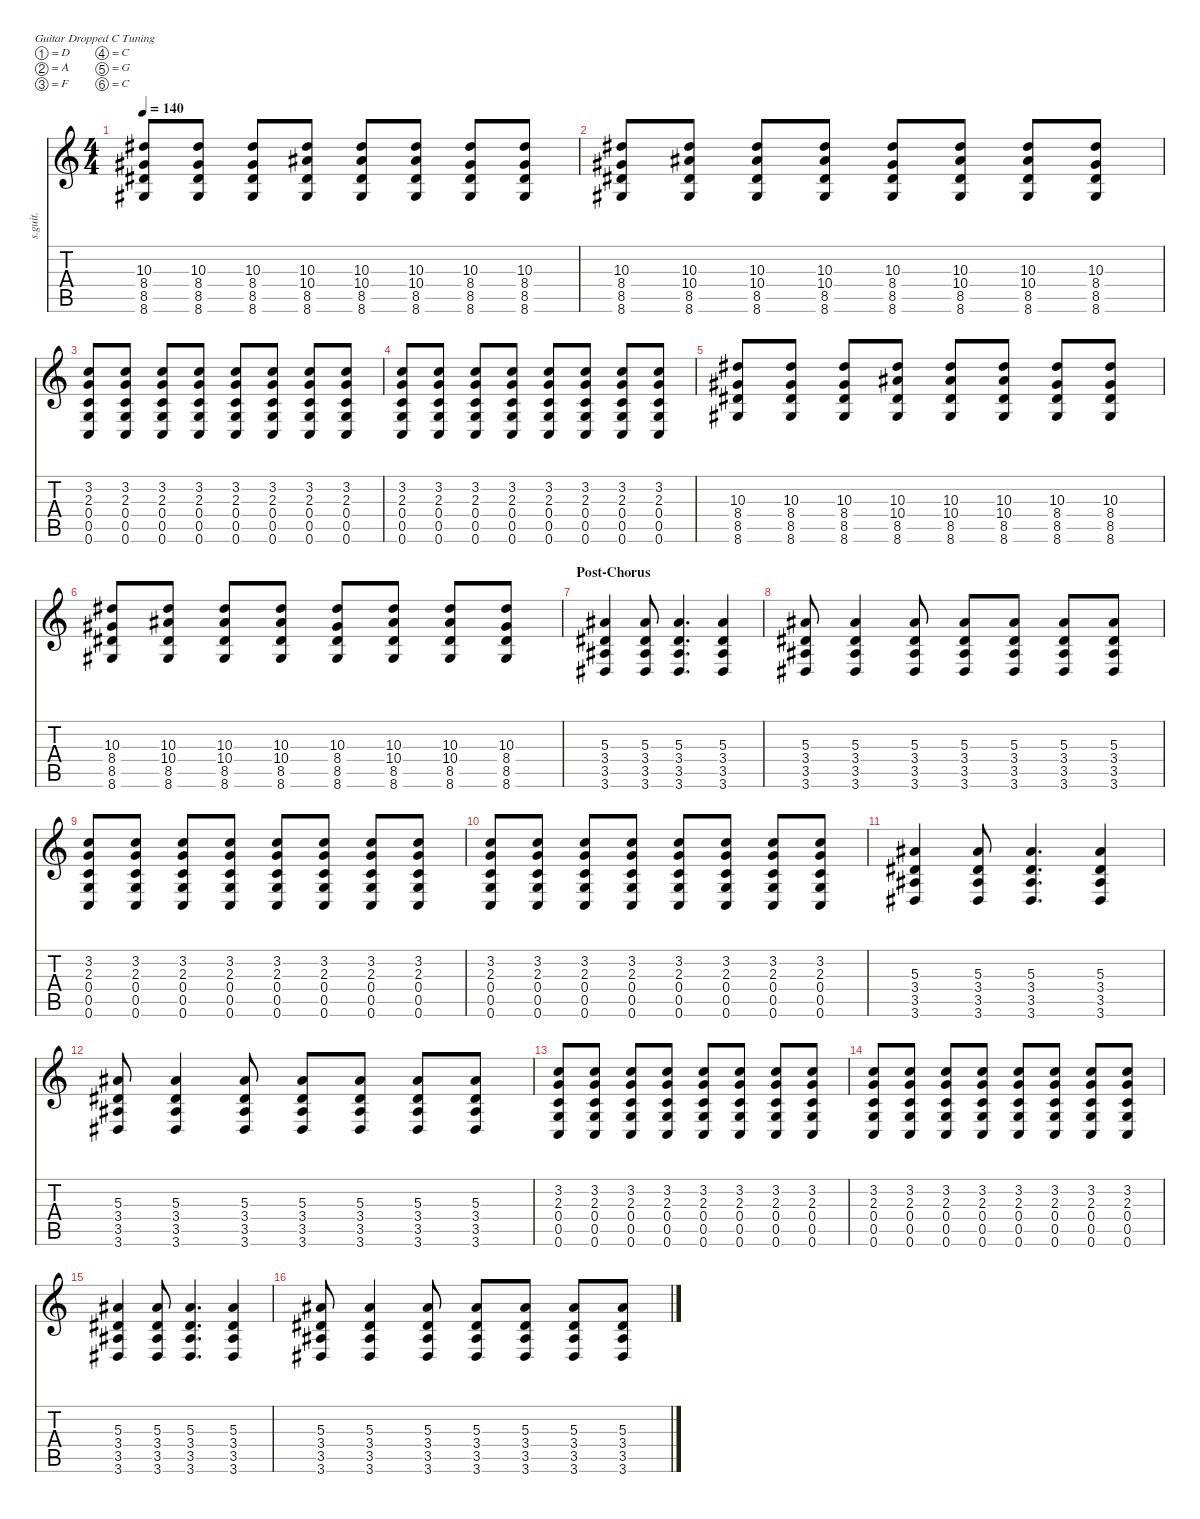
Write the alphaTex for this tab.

\defaultSystemsLayout 4
\hideDynamics
\bracketExtendMode nobrackets
\track ("Stephen Carpenter" "s.guit.") {instrument distortionguitar}
\staff {score tabs}
\tuning (D4 A3 F3 C3 G2 C2)
\ts (4 4)
\tempo 140
\clef g2
\ks c
(10.3{acc #} 8.4{acc #} 8.5{acc #} 8.6{acc #}).8{lyrics (0 "") lyrics (1 "") lyrics (2 "") lyrics (3 "") lyrics (4 "") dy fff} (10.3{acc #} 8.4{acc #} 8.5{acc #} 8.6{acc #}).8{lyrics (0 "") lyrics (1 "") lyrics (2 "") lyrics (3 "") lyrics (4 "")} (10.3{acc #} 8.4{acc #} 8.5{acc #} 8.6{acc #}).8{lyrics (0 "") lyrics (1 "") lyrics (2 "") lyrics (3 "") lyrics (4 "")} (10.3{acc #} 10.4{acc #} 8.5{acc #} 8.6{acc #}).8{lyrics (0 "") lyrics (1 "") lyrics (2 "") lyrics (3 "") lyrics (4 "")} (10.3{acc #} 10.4{acc #} 8.5{acc #} 8.6{acc #}).8{lyrics (0 "") lyrics (1 "") lyrics (2 "") lyrics (3 "") lyrics (4 "")} (10.3{acc #} 10.4{acc #} 8.5{acc #} 8.6{acc #}).8{lyrics (0 "") lyrics (1 "") lyrics (2 "") lyrics (3 "") lyrics (4 "")} (10.3{acc #} 8.4{acc #} 8.5{acc #} 8.6{acc #}).8{lyrics (0 "") lyrics (1 "") lyrics (2 "") lyrics (3 "") lyrics (4 "")} (10.3{acc #} 8.4{acc #} 8.5{acc #} 8.6{acc #}).8{lyrics (0 "") lyrics (1 "") lyrics (2 "") lyrics (3 "") lyrics (4 "")} |
(10.3{acc #} 8.4{acc #} 8.5{acc #} 8.6{acc #}).8{lyrics (0 "") lyrics (1 "") lyrics (2 "") lyrics (3 "") lyrics (4 "")} (10.3{acc #} 10.4{acc #} 8.5{acc #} 8.6{acc #}).8{lyrics (0 "") lyrics (1 "") lyrics (2 "") lyrics (3 "") lyrics (4 "")} (10.3{acc #} 10.4{acc #} 8.5{acc #} 8.6{acc #}).8{lyrics (0 "") lyrics (1 "") lyrics (2 "") lyrics (3 "") lyrics (4 "")} (10.3{acc #} 10.4{acc #} 8.5{acc #} 8.6{acc #}).8{lyrics (0 "") lyrics (1 "") lyrics (2 "") lyrics (3 "") lyrics (4 "")} (10.3{acc #} 8.4{acc #} 8.5{acc #} 8.6{acc #}).8{lyrics (0 "") lyrics (1 "") lyrics (2 "") lyrics (3 "") lyrics (4 "")} (10.3{acc #} 10.4{acc #} 8.5{acc #} 8.6{acc #}).8{lyrics (0 "") lyrics (1 "") lyrics (2 "") lyrics (3 "") lyrics (4 "")} (10.3{acc #} 10.4{acc #} 8.5{acc #} 8.6{acc #}).8{lyrics (0 "") lyrics (1 "") lyrics (2 "") lyrics (3 "") lyrics (4 "")} (10.3{acc #} 8.4{acc #} 8.5{acc #} 8.6{acc #}).8{lyrics (0 "") lyrics (1 "") lyrics (2 "") lyrics (3 "") lyrics (4 "")} |
(3.2 2.3 0.4 0.5 0.6).8{lyrics (0 "") lyrics (1 "") lyrics (2 "") lyrics (3 "") lyrics (4 "")} (3.2 2.3 0.4 0.5 0.6).8{lyrics (0 "") lyrics (1 "") lyrics (2 "") lyrics (3 "") lyrics (4 "")} (3.2 2.3 0.4 0.5 0.6).8{lyrics (0 "") lyrics (1 "") lyrics (2 "") lyrics (3 "") lyrics (4 "")} (3.2 2.3 0.4 0.5 0.6).8{lyrics (0 "") lyrics (1 "") lyrics (2 "") lyrics (3 "") lyrics (4 "")} (3.2 2.3 0.4 0.5 0.6).8{lyrics (0 "") lyrics (1 "") lyrics (2 "") lyrics (3 "") lyrics (4 "")} (3.2 2.3 0.4 0.5 0.6).8{lyrics (0 "") lyrics (1 "") lyrics (2 "") lyrics (3 "") lyrics (4 "")} (3.2 2.3 0.4 0.5 0.6).8{lyrics (0 "") lyrics (1 "") lyrics (2 "") lyrics (3 "") lyrics (4 "")} (3.2 2.3 0.4 0.5 0.6).8{lyrics (0 "") lyrics (1 "") lyrics (2 "") lyrics (3 "") lyrics (4 "")} |
(3.2 2.3 0.4 0.5 0.6).8{lyrics (0 "") lyrics (1 "") lyrics (2 "") lyrics (3 "") lyrics (4 "")} (3.2 2.3 0.4 0.5 0.6).8{lyrics (0 "") lyrics (1 "") lyrics (2 "") lyrics (3 "") lyrics (4 "")} (3.2 2.3 0.4 0.5 0.6).8{lyrics (0 "") lyrics (1 "") lyrics (2 "") lyrics (3 "") lyrics (4 "")} (3.2 2.3 0.4 0.5 0.6).8{lyrics (0 "") lyrics (1 "") lyrics (2 "") lyrics (3 "") lyrics (4 "")} (3.2 2.3 0.4 0.5 0.6).8{lyrics (0 "") lyrics (1 "") lyrics (2 "") lyrics (3 "") lyrics (4 "")} (3.2 2.3 0.4 0.5 0.6).8{lyrics (0 "") lyrics (1 "") lyrics (2 "") lyrics (3 "") lyrics (4 "")} (3.2 2.3 0.4 0.5 0.6).8{lyrics (0 "") lyrics (1 "") lyrics (2 "") lyrics (3 "") lyrics (4 "")} (3.2 2.3 0.4 0.5 0.6).8{lyrics (0 "") lyrics (1 "") lyrics (2 "") lyrics (3 "") lyrics (4 "")} |
(10.3{acc #} 8.4{acc #} 8.5{acc #} 8.6{acc #}).8{lyrics (0 "") lyrics (1 "") lyrics (2 "") lyrics (3 "") lyrics (4 "")} (10.3{acc #} 8.4{acc #} 8.5{acc #} 8.6{acc #}).8{lyrics (0 "") lyrics (1 "") lyrics (2 "") lyrics (3 "") lyrics (4 "")} (10.3{acc #} 8.4{acc #} 8.5{acc #} 8.6{acc #}).8{lyrics (0 "") lyrics (1 "") lyrics (2 "") lyrics (3 "") lyrics (4 "")} (10.3{acc #} 10.4{acc #} 8.5{acc #} 8.6{acc #}).8{lyrics (0 "") lyrics (1 "") lyrics (2 "") lyrics (3 "") lyrics (4 "")} (10.3{acc #} 10.4{acc #} 8.5{acc #} 8.6{acc #}).8{lyrics (0 "") lyrics (1 "") lyrics (2 "") lyrics (3 "") lyrics (4 "")} (10.3{acc #} 10.4{acc #} 8.5{acc #} 8.6{acc #}).8{lyrics (0 "") lyrics (1 "") lyrics (2 "") lyrics (3 "") lyrics (4 "")} (10.3{acc #} 8.4{acc #} 8.5{acc #} 8.6{acc #}).8{lyrics (0 "") lyrics (1 "") lyrics (2 "") lyrics (3 "") lyrics (4 "")} (10.3{acc #} 8.4{acc #} 8.5{acc #} 8.6{acc #}).8{lyrics (0 "") lyrics (1 "") lyrics (2 "") lyrics (3 "") lyrics (4 "")} |
(10.3{acc #} 8.4{acc #} 8.5{acc #} 8.6{acc #}).8{lyrics (0 "") lyrics (1 "") lyrics (2 "") lyrics (3 "") lyrics (4 "")} (10.3{acc #} 10.4{acc #} 8.5{acc #} 8.6{acc #}).8{lyrics (0 "") lyrics (1 "") lyrics (2 "") lyrics (3 "") lyrics (4 "")} (10.3{acc #} 10.4{acc #} 8.5{acc #} 8.6{acc #}).8{lyrics (0 "") lyrics (1 "") lyrics (2 "") lyrics (3 "") lyrics (4 "")} (10.3{acc #} 10.4{acc #} 8.5{acc #} 8.6{acc #}).8{lyrics (0 "") lyrics (1 "") lyrics (2 "") lyrics (3 "") lyrics (4 "")} (10.3{acc #} 8.4{acc #} 8.5{acc #} 8.6{acc #}).8{lyrics (0 "") lyrics (1 "") lyrics (2 "") lyrics (3 "") lyrics (4 "")} (10.3{acc #} 10.4{acc #} 8.5{acc #} 8.6{acc #}).8{lyrics (0 "") lyrics (1 "") lyrics (2 "") lyrics (3 "") lyrics (4 "")} (10.3{acc #} 10.4{acc #} 8.5{acc #} 8.6{acc #}).8{lyrics (0 "") lyrics (1 "") lyrics (2 "") lyrics (3 "") lyrics (4 "")} (10.3{acc #} 8.4{acc #} 8.5{acc #} 8.6{acc #}).8{lyrics (0 "") lyrics (1 "") lyrics (2 "") lyrics (3 "") lyrics (4 "")} |
\section ("" "Post-Chorus")
(5.3{acc #} 3.4{acc #} 3.5{acc #} 3.6{acc #}).4{lyrics (0 "") lyrics (1 "") lyrics (2 "") lyrics (3 "") lyrics (4 "")} (5.3{acc #} 3.4{acc #} 3.5{acc #} 3.6{acc #}).8{lyrics (0 "") lyrics (1 "") lyrics (2 "") lyrics (3 "") lyrics (4 "")} (5.3{acc #} 3.4{acc #} 3.5{acc #} 3.6{acc #}).4{d lyrics (0 "") lyrics (1 "") lyrics (2 "") lyrics (3 "") lyrics (4 "")} (5.3{acc #} 3.4{acc #} 3.5{acc #} 3.6{acc #}).4{lyrics (0 "") lyrics (1 "") lyrics (2 "") lyrics (3 "") lyrics (4 "")} |
(5.3{acc #} 3.4{acc #} 3.5{acc #} 3.6{acc #}).8{lyrics (0 "") lyrics (1 "") lyrics (2 "") lyrics (3 "") lyrics (4 "")} (5.3{acc #} 3.4{acc #} 3.5{acc #} 3.6{acc #}).4{lyrics (0 "") lyrics (1 "") lyrics (2 "") lyrics (3 "") lyrics (4 "")} (5.3{acc #} 3.4{acc #} 3.5{acc #} 3.6{acc #}).8{lyrics (0 "") lyrics (1 "") lyrics (2 "") lyrics (3 "") lyrics (4 "")} (5.3{acc #} 3.4{acc #} 3.5{acc #} 3.6{acc #}).8{lyrics (0 "") lyrics (1 "") lyrics (2 "") lyrics (3 "") lyrics (4 "")} (5.3{acc #} 3.4{acc #} 3.5{acc #} 3.6{acc #}).8{lyrics (0 "") lyrics (1 "") lyrics (2 "") lyrics (3 "") lyrics (4 "")} (5.3{acc #} 3.4{acc #} 3.5{acc #} 3.6{acc #}).8{lyrics (0 "") lyrics (1 "") lyrics (2 "") lyrics (3 "") lyrics (4 "")} (5.3{acc #} 3.4{acc #} 3.5{acc #} 3.6{acc #}).8{lyrics (0 "") lyrics (1 "") lyrics (2 "") lyrics (3 "") lyrics (4 "")} |
(3.2 2.3 0.4 0.5 0.6).8{lyrics (0 "") lyrics (1 "") lyrics (2 "") lyrics (3 "") lyrics (4 "")} (3.2 2.3 0.4 0.5 0.6).8{lyrics (0 "") lyrics (1 "") lyrics (2 "") lyrics (3 "") lyrics (4 "")} (3.2 2.3 0.4 0.5 0.6).8{lyrics (0 "") lyrics (1 "") lyrics (2 "") lyrics (3 "") lyrics (4 "")} (3.2 2.3 0.4 0.5 0.6).8{lyrics (0 "") lyrics (1 "") lyrics (2 "") lyrics (3 "") lyrics (4 "")} (3.2 2.3 0.4 0.5 0.6).8{lyrics (0 "") lyrics (1 "") lyrics (2 "") lyrics (3 "") lyrics (4 "")} (3.2 2.3 0.4 0.5 0.6).8{lyrics (0 "") lyrics (1 "") lyrics (2 "") lyrics (3 "") lyrics (4 "")} (3.2 2.3 0.4 0.5 0.6).8{lyrics (0 "") lyrics (1 "") lyrics (2 "") lyrics (3 "") lyrics (4 "")} (3.2 2.3 0.4 0.5 0.6).8{lyrics (0 "") lyrics (1 "") lyrics (2 "") lyrics (3 "") lyrics (4 "")} |
(3.2 2.3 0.4 0.5 0.6).8{lyrics (0 "") lyrics (1 "") lyrics (2 "") lyrics (3 "") lyrics (4 "")} (3.2 2.3 0.4 0.5 0.6).8{lyrics (0 "") lyrics (1 "") lyrics (2 "") lyrics (3 "") lyrics (4 "")} (3.2 2.3 0.4 0.5 0.6).8{lyrics (0 "") lyrics (1 "") lyrics (2 "") lyrics (3 "") lyrics (4 "")} (3.2 2.3 0.4 0.5 0.6).8{lyrics (0 "") lyrics (1 "") lyrics (2 "") lyrics (3 "") lyrics (4 "")} (3.2 2.3 0.4 0.5 0.6).8{lyrics (0 "") lyrics (1 "") lyrics (2 "") lyrics (3 "") lyrics (4 "")} (3.2 2.3 0.4 0.5 0.6).8{lyrics (0 "") lyrics (1 "") lyrics (2 "") lyrics (3 "") lyrics (4 "")} (3.2 2.3 0.4 0.5 0.6).8{lyrics (0 "") lyrics (1 "") lyrics (2 "") lyrics (3 "") lyrics (4 "")} (3.2 2.3 0.4 0.5 0.6).8{lyrics (0 "") lyrics (1 "") lyrics (2 "") lyrics (3 "") lyrics (4 "")} |
(5.3{acc #} 3.4{acc #} 3.5{acc #} 3.6{acc #}).4{lyrics (0 "") lyrics (1 "") lyrics (2 "") lyrics (3 "") lyrics (4 "")} (5.3{acc #} 3.4{acc #} 3.5{acc #} 3.6{acc #}).8{lyrics (0 "") lyrics (1 "") lyrics (2 "") lyrics (3 "") lyrics (4 "")} (5.3{acc #} 3.4{acc #} 3.5{acc #} 3.6{acc #}).4{d lyrics (0 "") lyrics (1 "") lyrics (2 "") lyrics (3 "") lyrics (4 "")} (5.3{acc #} 3.4{acc #} 3.5{acc #} 3.6{acc #}).4{lyrics (0 "") lyrics (1 "") lyrics (2 "") lyrics (3 "") lyrics (4 "")} |
(5.3{acc #} 3.4{acc #} 3.5{acc #} 3.6{acc #}).8{lyrics (0 "") lyrics (1 "") lyrics (2 "") lyrics (3 "") lyrics (4 "")} (5.3{acc #} 3.4{acc #} 3.5{acc #} 3.6{acc #}).4{lyrics (0 "") lyrics (1 "") lyrics (2 "") lyrics (3 "") lyrics (4 "")} (5.3{acc #} 3.4{acc #} 3.5{acc #} 3.6{acc #}).8{lyrics (0 "") lyrics (1 "") lyrics (2 "") lyrics (3 "") lyrics (4 "")} (5.3{acc #} 3.4{acc #} 3.5{acc #} 3.6{acc #}).8{lyrics (0 "") lyrics (1 "") lyrics (2 "") lyrics (3 "") lyrics (4 "")} (5.3{acc #} 3.4{acc #} 3.5{acc #} 3.6{acc #}).8{lyrics (0 "") lyrics (1 "") lyrics (2 "") lyrics (3 "") lyrics (4 "")} (5.3{acc #} 3.4{acc #} 3.5{acc #} 3.6{acc #}).8{lyrics (0 "") lyrics (1 "") lyrics (2 "") lyrics (3 "") lyrics (4 "")} (5.3{acc #} 3.4{acc #} 3.5{acc #} 3.6{acc #}).8{lyrics (0 "") lyrics (1 "") lyrics (2 "") lyrics (3 "") lyrics (4 "")} |
(3.2 2.3 0.4 0.5 0.6).8{lyrics (0 "") lyrics (1 "") lyrics (2 "") lyrics (3 "") lyrics (4 "")} (3.2 2.3 0.4 0.5 0.6).8{lyrics (0 "") lyrics (1 "") lyrics (2 "") lyrics (3 "") lyrics (4 "")} (3.2 2.3 0.4 0.5 0.6).8{lyrics (0 "") lyrics (1 "") lyrics (2 "") lyrics (3 "") lyrics (4 "")} (3.2 2.3 0.4 0.5 0.6).8{lyrics (0 "") lyrics (1 "") lyrics (2 "") lyrics (3 "") lyrics (4 "")} (3.2 2.3 0.4 0.5 0.6).8{lyrics (0 "") lyrics (1 "") lyrics (2 "") lyrics (3 "") lyrics (4 "")} (3.2 2.3 0.4 0.5 0.6).8{lyrics (0 "") lyrics (1 "") lyrics (2 "") lyrics (3 "") lyrics (4 "")} (3.2 2.3 0.4 0.5 0.6).8{lyrics (0 "") lyrics (1 "") lyrics (2 "") lyrics (3 "") lyrics (4 "")} (3.2 2.3 0.4 0.5 0.6).8{lyrics (0 "") lyrics (1 "") lyrics (2 "") lyrics (3 "") lyrics (4 "")} |
(3.2 2.3 0.4 0.5 0.6).8{lyrics (0 "") lyrics (1 "") lyrics (2 "") lyrics (3 "") lyrics (4 "")} (3.2 2.3 0.4 0.5 0.6).8{lyrics (0 "") lyrics (1 "") lyrics (2 "") lyrics (3 "") lyrics (4 "")} (3.2 2.3 0.4 0.5 0.6).8{lyrics (0 "") lyrics (1 "") lyrics (2 "") lyrics (3 "") lyrics (4 "")} (3.2 2.3 0.4 0.5 0.6).8{lyrics (0 "") lyrics (1 "") lyrics (2 "") lyrics (3 "") lyrics (4 "")} (3.2 2.3 0.4 0.5 0.6).8{lyrics (0 "") lyrics (1 "") lyrics (2 "") lyrics (3 "") lyrics (4 "")} (3.2 2.3 0.4 0.5 0.6).8{lyrics (0 "") lyrics (1 "") lyrics (2 "") lyrics (3 "") lyrics (4 "")} (3.2 2.3 0.4 0.5 0.6).8{lyrics (0 "") lyrics (1 "") lyrics (2 "") lyrics (3 "") lyrics (4 "")} (3.2 2.3 0.4 0.5 0.6).8{lyrics (0 "") lyrics (1 "") lyrics (2 "") lyrics (3 "") lyrics (4 "")} |
(5.3{acc #} 3.4{acc #} 3.5{acc #} 3.6{acc #}).4{lyrics (0 "") lyrics (1 "") lyrics (2 "") lyrics (3 "") lyrics (4 "")} (5.3{acc #} 3.4{acc #} 3.5{acc #} 3.6{acc #}).8{lyrics (0 "") lyrics (1 "") lyrics (2 "") lyrics (3 "") lyrics (4 "")} (5.3{acc #} 3.4{acc #} 3.5{acc #} 3.6{acc #}).4{d lyrics (0 "") lyrics (1 "") lyrics (2 "") lyrics (3 "") lyrics (4 "")} (5.3{acc #} 3.4{acc #} 3.5{acc #} 3.6{acc #}).4{lyrics (0 "") lyrics (1 "") lyrics (2 "") lyrics (3 "") lyrics (4 "")} |
(5.3{acc #} 3.4{acc #} 3.5{acc #} 3.6{acc #}).8{lyrics (0 "") lyrics (1 "") lyrics (2 "") lyrics (3 "") lyrics (4 "")} (5.3{acc #} 3.4{acc #} 3.5{acc #} 3.6{acc #}).4{lyrics (0 "") lyrics (1 "") lyrics (2 "") lyrics (3 "") lyrics (4 "")} (5.3{acc #} 3.4{acc #} 3.5{acc #} 3.6{acc #}).8{lyrics (0 "") lyrics (1 "") lyrics (2 "") lyrics (3 "") lyrics (4 "")} (5.3{acc #} 3.4{acc #} 3.5{acc #} 3.6{acc #}).8{lyrics (0 "") lyrics (1 "") lyrics (2 "") lyrics (3 "") lyrics (4 "")} (5.3{acc #} 3.4{acc #} 3.5{acc #} 3.6{acc #}).8{lyrics (0 "") lyrics (1 "") lyrics (2 "") lyrics (3 "") lyrics (4 "")} (5.3{acc #} 3.4{acc #} 3.5{acc #} 3.6{acc #}).8{lyrics (0 "") lyrics (1 "") lyrics (2 "") lyrics (3 "") lyrics (4 "")} (5.3{acc #} 3.4{acc #} 3.5{acc #} 3.6{acc #}).8{lyrics (0 "") lyrics (1 "") lyrics (2 "") lyrics (3 "") lyrics (4 "")}
